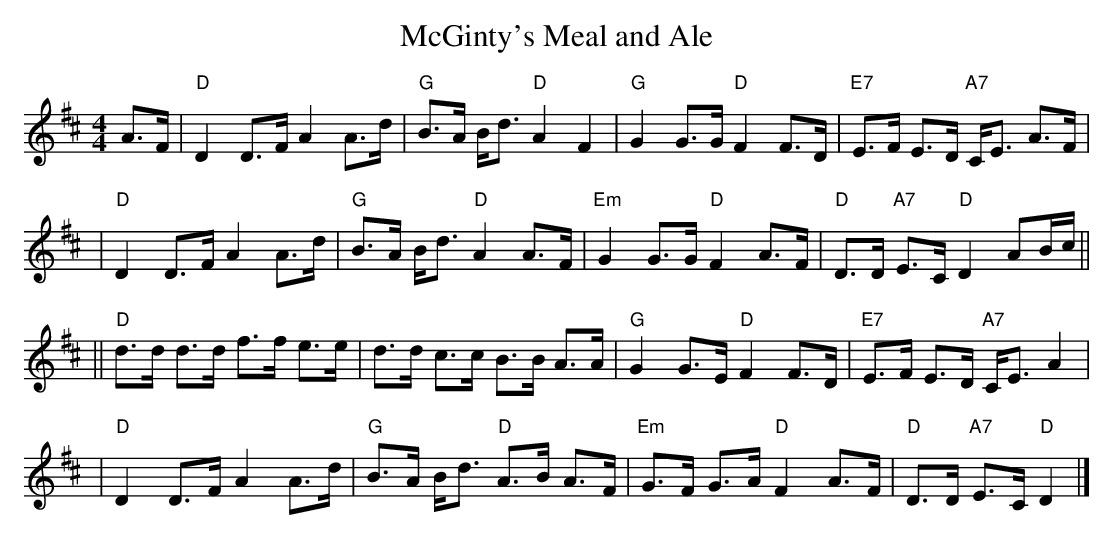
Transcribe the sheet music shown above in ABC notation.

X:1
T:McGinty's Meal and Ale
M:4/4
L:1/16
K:D
A3F \
| "D"D4 D3F A4 A3d | "G"B3A Bd3 "D"A4 F4 | "G"G4 G3G "D"F4 F3D | "E7"E3F E3D "A7"CE3 A3F |
| "D"D4 D3F A4 A3d | "G"B3A Bd3 "D"A4 A3F | "Em"G4 G3G "D"F4 A3F | "D"D3D "A7"E3C "D"D4 A2Bc ||
||"D"d3d d3d f3f e3e | d3d c3c B3B A3A | "G"G4 G3E "D"F4 F3D | "E7"E3F E3D "A7"CE3 A4 |
| "D"D4 D3F A4 A3d | "G"B3A Bd3 "D"A3B A3F | "Em"G3F G3A "D"F4 A3F | "D"D3D "A7"E3C "D"D4 |]
